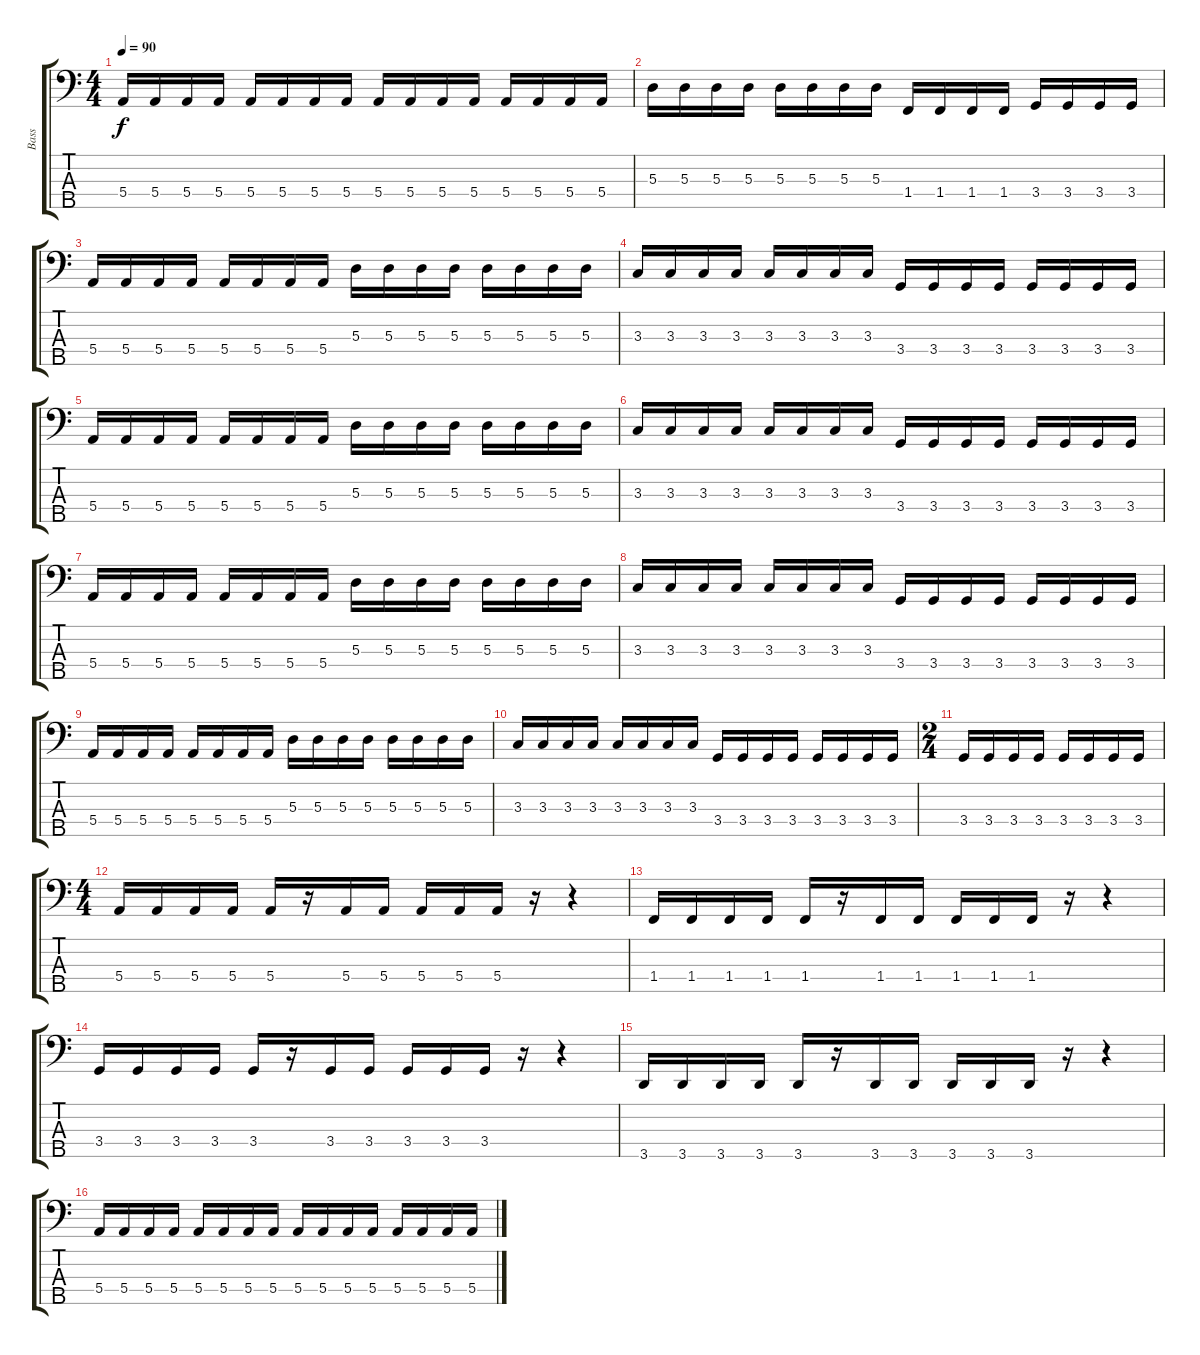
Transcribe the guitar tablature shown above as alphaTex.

\track ("Bass" "Bass") {instrument electricbassfinger}
\staff {score tabs}
\tuning (G2 D2 A1 E1 B0) {hide}
\ts (4 4)
\tempo 90
\clef f4
\ks c
5.4.16{dy f} 5.4.16 5.4.16 5.4.16 5.4.16 5.4.16 5.4.16 5.4.16 5.4.16 5.4.16 5.4.16 5.4.16 5.4.16 5.4.16 5.4.16 5.4.16 |
5.3.16 5.3.16 5.3.16 5.3.16 5.3.16 5.3.16 5.3.16 5.3.16 1.4.16 1.4.16 1.4.16 1.4.16 3.4.16 3.4.16 3.4.16 3.4.16 |
5.4.16 5.4.16 5.4.16 5.4.16 5.4.16 5.4.16 5.4.16 5.4.16 5.3.16 5.3.16 5.3.16 5.3.16 5.3.16 5.3.16 5.3.16 5.3.16 |
3.3.16 3.3.16 3.3.16 3.3.16 3.3.16 3.3.16 3.3.16 3.3.16 3.4.16 3.4.16 3.4.16 3.4.16 3.4.16 3.4.16 3.4.16 3.4.16 |
5.4.16 5.4.16 5.4.16 5.4.16 5.4.16 5.4.16 5.4.16 5.4.16 5.3.16 5.3.16 5.3.16 5.3.16 5.3.16 5.3.16 5.3.16 5.3.16 |
3.3.16 3.3.16 3.3.16 3.3.16 3.3.16 3.3.16 3.3.16 3.3.16 3.4.16 3.4.16 3.4.16 3.4.16 3.4.16 3.4.16 3.4.16 3.4.16 |
5.4.16 5.4.16 5.4.16 5.4.16 5.4.16 5.4.16 5.4.16 5.4.16 5.3.16 5.3.16 5.3.16 5.3.16 5.3.16 5.3.16 5.3.16 5.3.16 |
3.3.16 3.3.16 3.3.16 3.3.16 3.3.16 3.3.16 3.3.16 3.3.16 3.4.16 3.4.16 3.4.16 3.4.16 3.4.16 3.4.16 3.4.16 3.4.16 |
5.4.16 5.4.16 5.4.16 5.4.16 5.4.16 5.4.16 5.4.16 5.4.16 5.3.16 5.3.16 5.3.16 5.3.16 5.3.16 5.3.16 5.3.16 5.3.16 |
3.3.16 3.3.16 3.3.16 3.3.16 3.3.16 3.3.16 3.3.16 3.3.16 3.4.16 3.4.16 3.4.16 3.4.16 3.4.16 3.4.16 3.4.16 3.4.16 |
\ts (2 4)
3.4.16 3.4.16 3.4.16 3.4.16 3.4.16 3.4.16 3.4.16 3.4.16 |
\ts (4 4)
5.4.16 5.4.16 5.4.16 5.4.16 5.4.16 r.16 5.4.16 5.4.16 5.4.16 5.4.16 5.4.16 r.16 r.4 |
1.4.16 1.4.16 1.4.16 1.4.16 1.4.16 r.16 1.4.16 1.4.16 1.4.16 1.4.16 1.4.16 r.16 r.4 |
3.4.16 3.4.16 3.4.16 3.4.16 3.4.16 r.16 3.4.16 3.4.16 3.4.16 3.4.16 3.4.16 r.16 r.4 |
3.5.16 3.5.16 3.5.16 3.5.16 3.5.16 r.16 3.5.16 3.5.16 3.5.16 3.5.16 3.5.16 r.16 r.4 |
5.4.16 5.4.16 5.4.16 5.4.16 5.4.16 5.4.16 5.4.16 5.4.16 5.4.16 5.4.16 5.4.16 5.4.16 5.4.16 5.4.16 5.4.16 5.4.16
